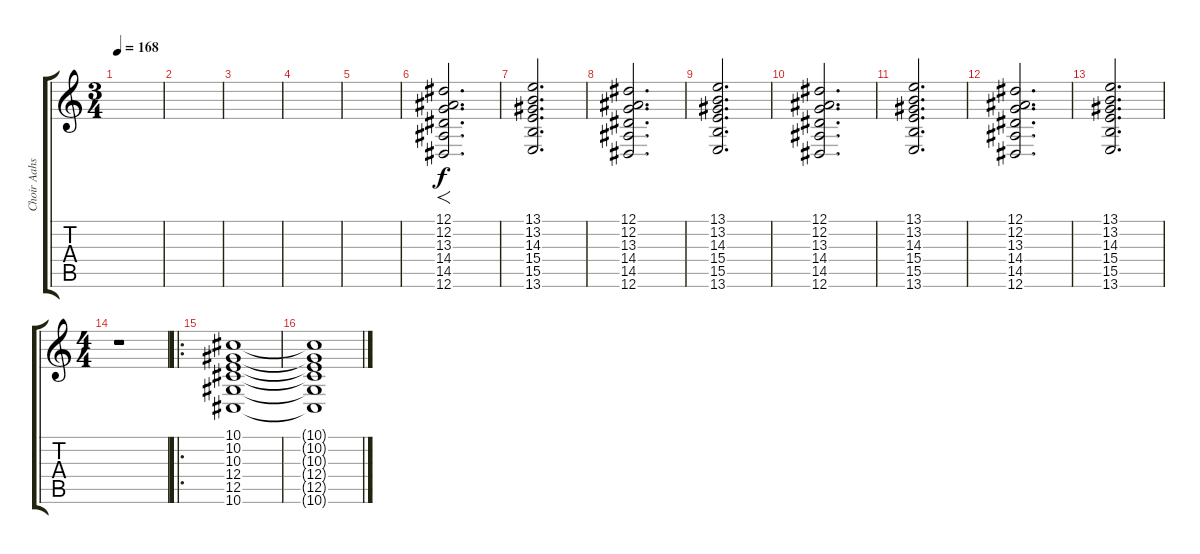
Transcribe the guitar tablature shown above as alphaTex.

\track ("Choir Aahs" "Choir Aahs") {instrument choiraahs}
\staff {score tabs}
\tuning (Eb4 Bb3 Gb3 Db3 Ab2 Eb2) {hide}
\ts (3 4)
\tempo 168
\clef g2
\ks c
|
|
|
|
|
(12.1 12.2 13.3 14.4 14.5 12.6).2{f d balance 8} |
(13.1 13.2 14.3 15.4 15.5 13.6).2{d} |
(12.1 12.2 13.3 14.4 14.5 12.6).2{d} |
(13.1 13.2 14.3 15.4 15.5 13.6).2{d} |
(12.1 12.2 13.3 14.4 14.5 12.6).2{d} |
(13.1 13.2 14.3 15.4 15.5 13.6).2{d} |
(12.1 12.2 13.3 14.4 14.5 12.6).2{d} |
(13.1 13.2 14.3 15.4 15.5 13.6).2{d} |
\ts (4 4)
r.1 |
\ro
(10.1 10.2 10.3 12.4 12.5 10.6).1{volume 8 balance 4} |
(10.1{t} 10.2{t} 10.3{t} 12.4{t} 12.5{t} 10.6{t}).1
